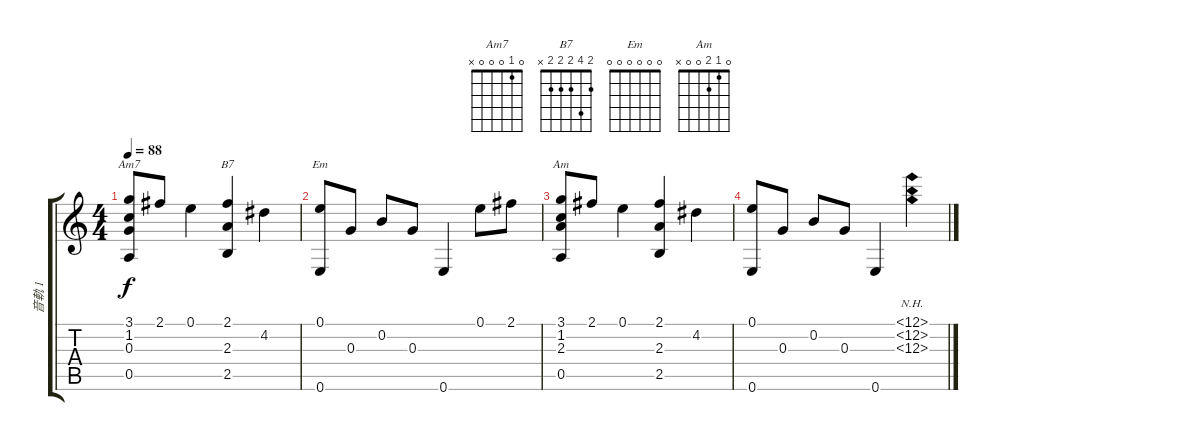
\track ("音軌 1" "音軌 1") {instrument acousticguitarnylon}
\staff {score tabs}
\tuning (E4 B3 G3 D3 A2 E2) {hide}
\chord ("Am7" 0 1 0 0 0 x)
\chord ("B7" 2 4 2 2 2 x)
\chord ("Em" 0 0 0 0 0 0)
\chord ("Am" 0 1 2 0 0 x)
\ts (4 4)
\tempo 88
\clef g2
\ks c
(3.1 1.2 0.3 0.5).8{ch "Am7" dy f} 2.1.8 0.1.4 (2.1 2.3 2.5).4{ch "B7"} 4.2.4 |
(0.1 0.6).8{ch "Em"} 0.3.8 0.2.8 0.3.8 0.6.4 0.1.8 2.1.8 |
(3.1 1.2 2.3 0.5).8{ch "Am"} 2.1.8 0.1.4 (2.1 2.3 2.5).4 4.2.4 |
(0.1 0.6).8 0.3.8 0.2.8 0.3.8 0.6.4 (12.1{nh} 12.2{nh} 12.3{nh}).4
